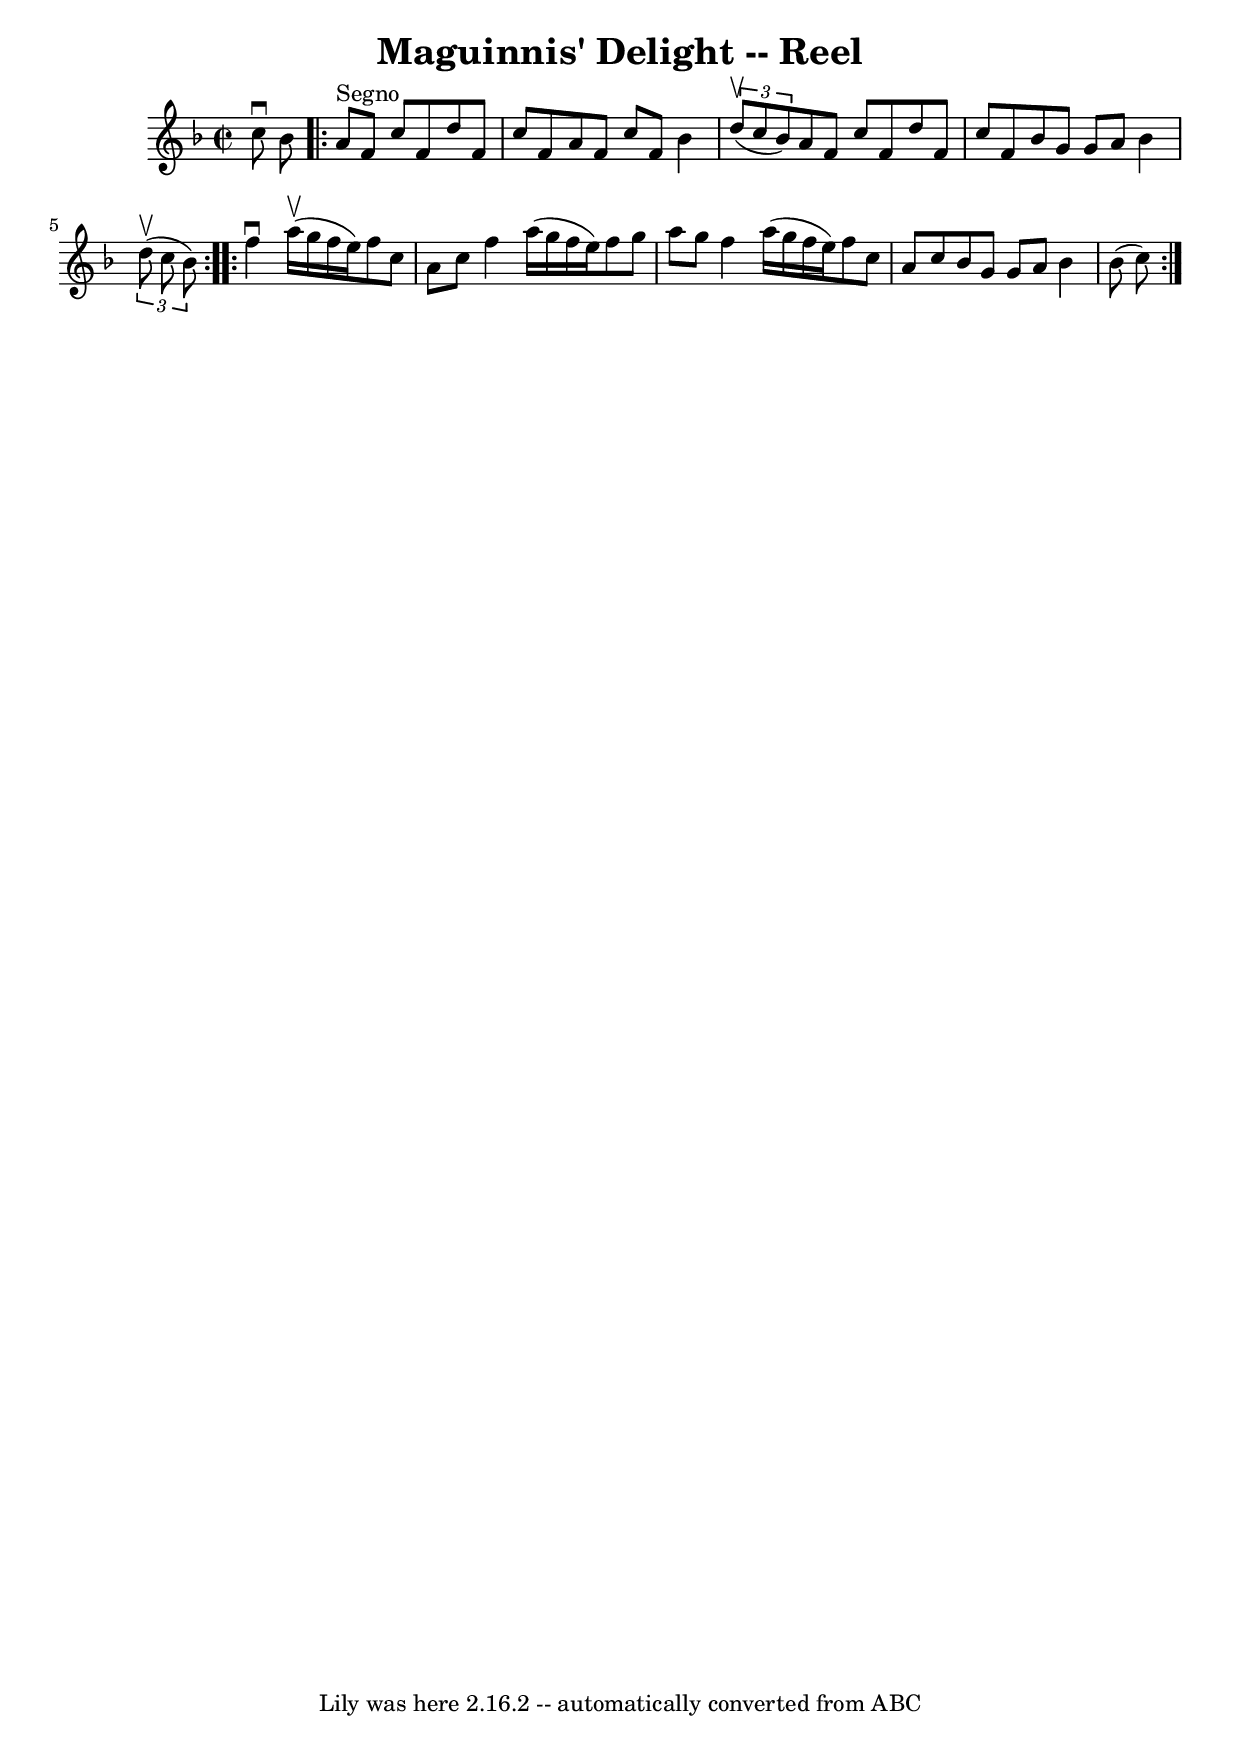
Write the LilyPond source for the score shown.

\version "2.7.40"
\include "Mammoth.ily"
\header {
	book = "Ryan's Mammoth Collection"
	crossRefNumber = "1"
	footnotes = "\\\\324"
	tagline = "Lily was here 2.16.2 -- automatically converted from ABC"
	title = "Maguinnis' Delight -- Reel"
}
voicedefault =  {
\set Score.defaultBarType = "empty"

\override Staff.TimeSignature #'style = #'C
 \time 2/2 \key f \major c''8^\downbow bes'8    |
     
\repeat volta 2 { a'8^"Segno" f'8 c''8 f'8 d''8 f'8 c''8    
f'8    |
 a'8 f'8 c''8 f'8 bes'4    \times 2/3 { d''8 
^\upbow(c''8 bes'8) }   |
 a'8 f'8 c''8 f'8 d''8   
 f'8 c''8 f'8    |
 bes'8 g'8 g'8 a'8 bes'4    
\times 2/3 { d''8^\upbow(c''8 bes'8) }   }     \repeat volta 2 {   
f''4^\downbow a''16^\upbow(g''16 f''16 e''16) f''8 c''8    
a'8 c''8    |
 f''4 a''16 (g''16 f''16 e''16) f''8  
 g''8 a''8 g''8    |
 f''4 a''16 (g''16 f''16 e''16  
-) f''8 c''8 a'8 c''8    |
 bes'8 g'8 g'8 a'8    
bes'4 bes'8 (c''8)     }   
}

\score{
    <<

	\context Staff="default"
	{
	    \voicedefault 
	}

    >>
	\layout {
	}
	\midi {}
}
